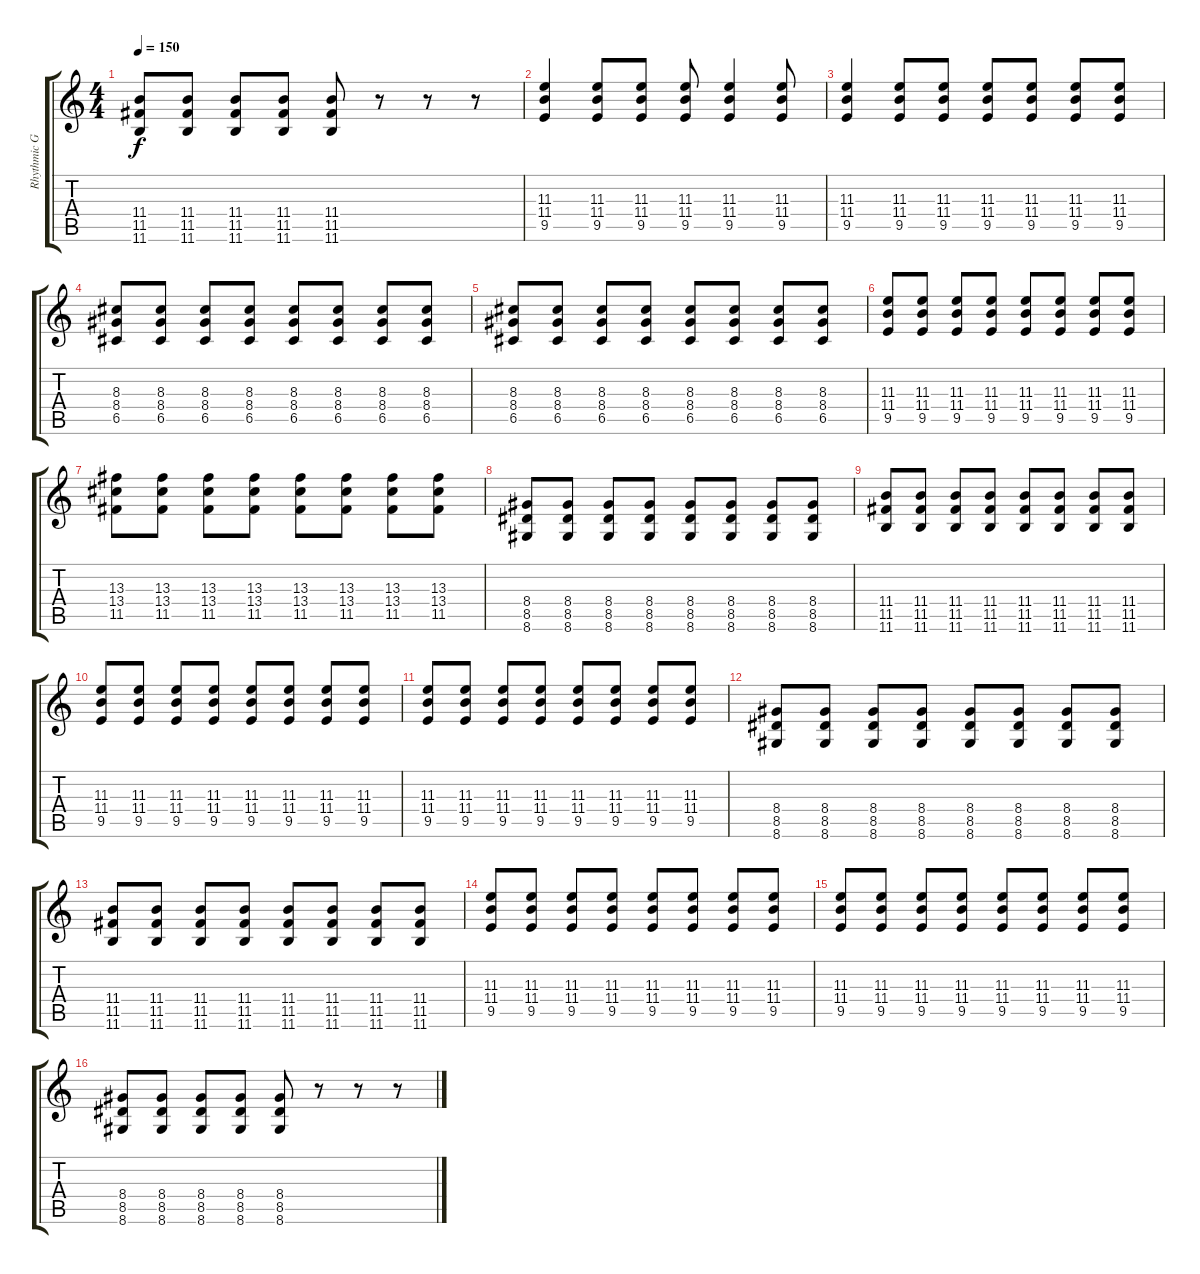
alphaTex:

\track ("Rhythmic Guitar" "Rhythmic G") {instrument distortionguitar}
\staff {score tabs}
\tuning (D4 A3 F3 C3 G2 C2) {hide}
\ts (4 4)
\tempo 150
\clef g2
\ks c
(11.4 11.5 11.6).8{dy f} (11.4 11.5 11.6).8 (11.4 11.5 11.6).8 (11.4 11.5 11.6).8 (11.4 11.5 11.6).8 r.8 r.8 r.8 |
(11.3 11.4 9.5).4 (11.3 11.4 9.5).8 (11.3 11.4 9.5).8 (11.3 11.4 9.5).8 (11.3 11.4 9.5).4 (11.3 11.4 9.5).8 |
(11.3 11.4 9.5).4 (11.3 11.4 9.5).8 (11.3 11.4 9.5).8 (11.3 11.4 9.5).8 (11.3 11.4 9.5).8 (11.3 11.4 9.5).8 (11.3 11.4 9.5).8 |
(8.3 8.4 6.5).8 (8.3 8.4 6.5).8 (8.3 8.4 6.5).8 (8.3 8.4 6.5).8 (8.3 8.4 6.5).8 (8.3 8.4 6.5).8 (8.3 8.4 6.5).8 (8.3 8.4 6.5).8 |
(8.3 8.4 6.5).8 (8.3 8.4 6.5).8 (8.3 8.4 6.5).8 (8.3 8.4 6.5).8 (8.3 8.4 6.5).8 (8.3 8.4 6.5).8 (8.3 8.4 6.5).8 (8.3 8.4 6.5).8 |
(11.3 11.4 9.5).8 (11.3 11.4 9.5).8 (11.3 11.4 9.5).8 (11.3 11.4 9.5).8 (11.3 11.4 9.5).8 (11.3 11.4 9.5).8 (11.3 11.4 9.5).8 (11.3 11.4 9.5).8 |
(13.3 13.4 11.5).8 (13.3 13.4 11.5).8 (13.3 13.4 11.5).8 (13.3 13.4 11.5).8 (13.3 13.4 11.5).8 (13.3 13.4 11.5).8 (13.3 13.4 11.5).8 (13.3 13.4 11.5).8 |
(8.4 8.5 8.6).8 (8.4 8.5 8.6).8 (8.4 8.5 8.6).8 (8.4 8.5 8.6).8 (8.4 8.5 8.6).8 (8.4 8.5 8.6).8 (8.4 8.5 8.6).8 (8.4 8.5 8.6).8 |
(11.4 11.5 11.6).8 (11.4 11.5 11.6).8 (11.4 11.5 11.6).8 (11.4 11.5 11.6).8 (11.4 11.5 11.6).8 (11.4 11.5 11.6).8 (11.4 11.5 11.6).8 (11.4 11.5 11.6).8 |
(11.3 11.4 9.5).8 (11.3 11.4 9.5).8 (11.3 11.4 9.5).8 (11.3 11.4 9.5).8 (11.3 11.4 9.5).8 (11.3 11.4 9.5).8 (11.3 11.4 9.5).8 (11.3 11.4 9.5).8 |
(11.3 11.4 9.5).8 (11.3 11.4 9.5).8 (11.3 11.4 9.5).8 (11.3 11.4 9.5).8 (11.3 11.4 9.5).8 (11.3 11.4 9.5).8 (11.3 11.4 9.5).8 (11.3 11.4 9.5).8 |
(8.4 8.5 8.6).8 (8.4 8.5 8.6).8 (8.4 8.5 8.6).8 (8.4 8.5 8.6).8 (8.4 8.5 8.6).8 (8.4 8.5 8.6).8 (8.4 8.5 8.6).8 (8.4 8.5 8.6).8 |
(11.4 11.5 11.6).8 (11.4 11.5 11.6).8 (11.4 11.5 11.6).8 (11.4 11.5 11.6).8 (11.4 11.5 11.6).8 (11.4 11.5 11.6).8 (11.4 11.5 11.6).8 (11.4 11.5 11.6).8 |
(11.3 11.4 9.5).8 (11.3 11.4 9.5).8 (11.3 11.4 9.5).8 (11.3 11.4 9.5).8 (11.3 11.4 9.5).8 (11.3 11.4 9.5).8 (11.3 11.4 9.5).8 (11.3 11.4 9.5).8 |
(11.3 11.4 9.5).8 (11.3 11.4 9.5).8 (11.3 11.4 9.5).8 (11.3 11.4 9.5).8 (11.3 11.4 9.5).8 (11.3 11.4 9.5).8 (11.3 11.4 9.5).8 (11.3 11.4 9.5).8 |
(8.4 8.5 8.6).8 (8.4 8.5 8.6).8 (8.4 8.5 8.6).8 (8.4 8.5 8.6).8 (8.4 8.5 8.6).8 r.8 r.8 r.8
